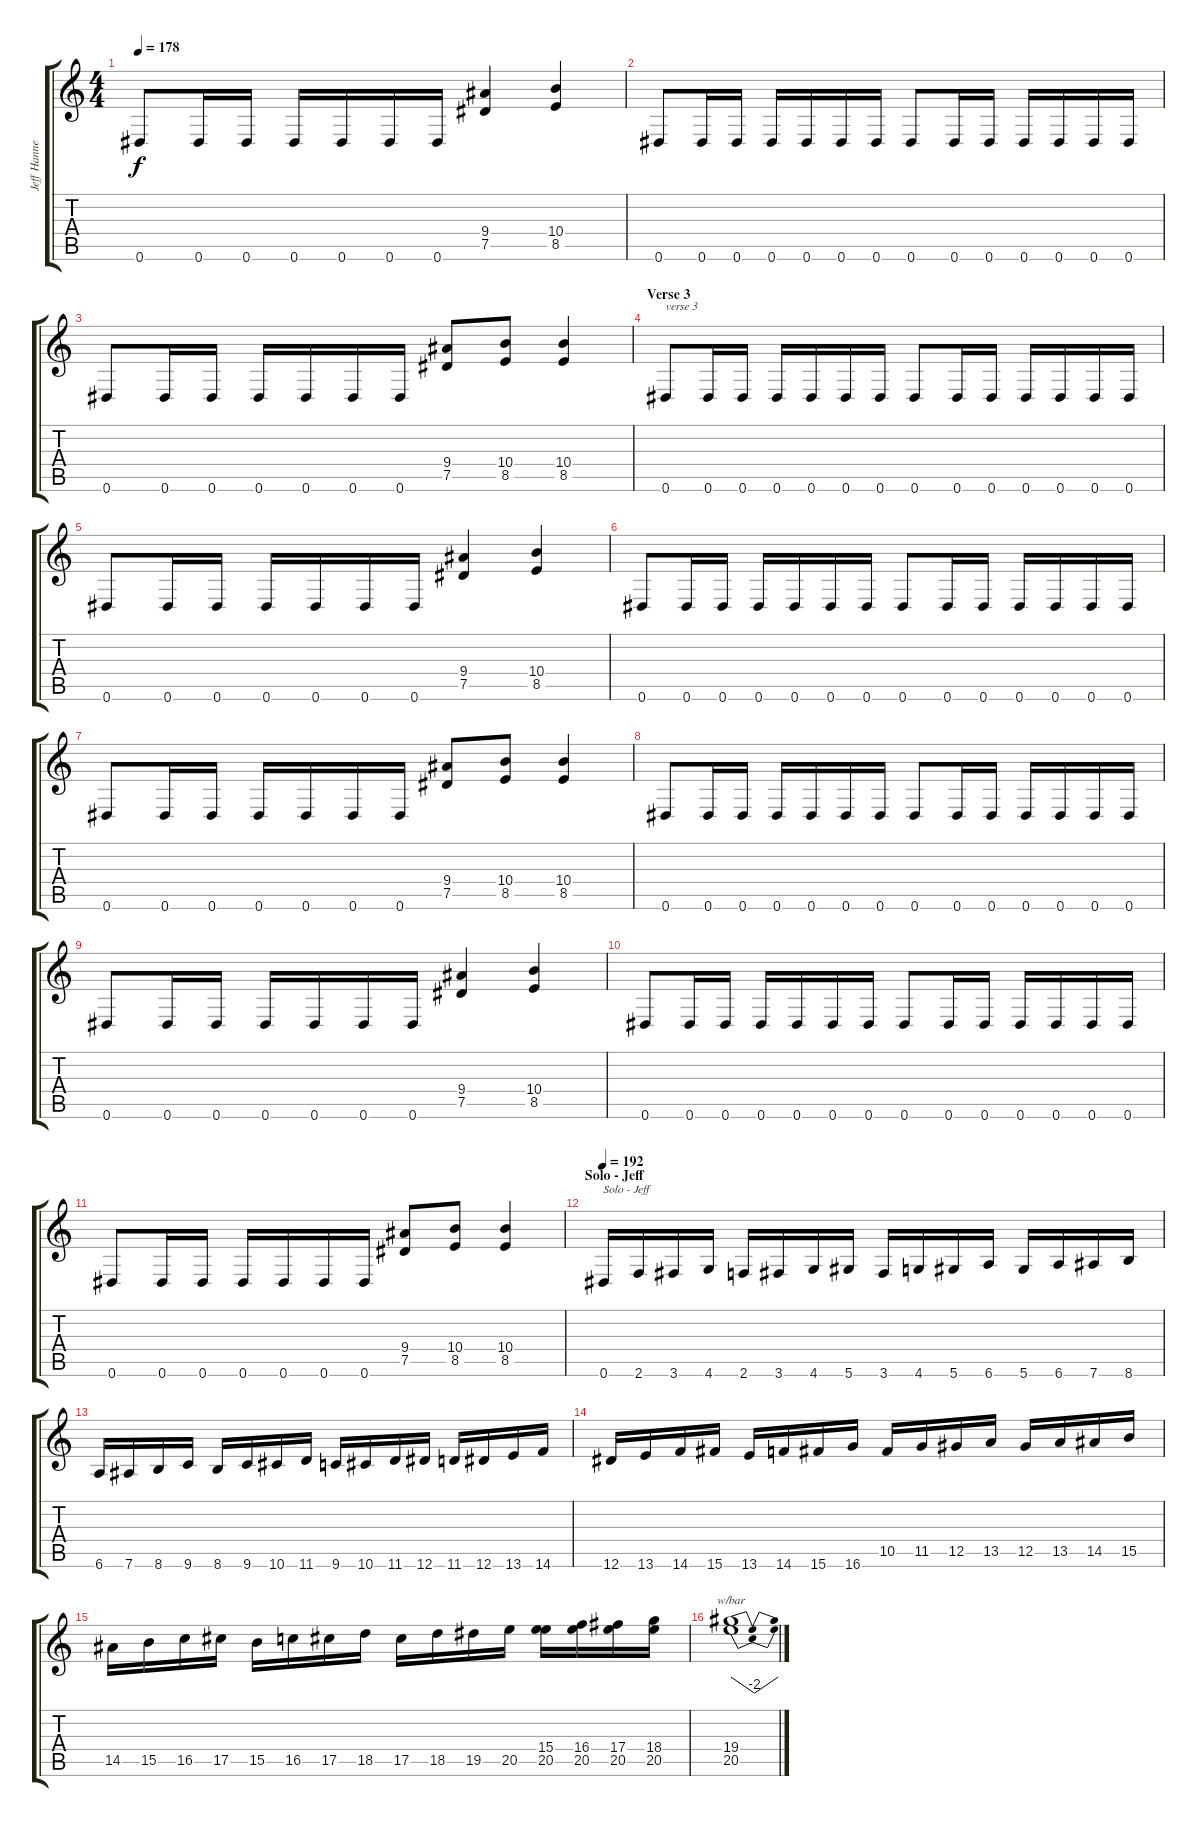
\track ("Jeff Hanneman" "Jeff Hanne") {instrument distortionguitar}
\staff {score tabs}
\tuning (Eb4 Bb3 Gb3 Db3 Ab2 Eb2) {hide}
\ts (4 4)
\tempo 178
\clef g2
\ks c
0.6.8{dy f} 0.6.16 0.6.16 0.6.16 0.6.16 0.6.16 0.6.16 (9.4 7.5).4 (10.4 8.5).4 |
0.6.8 0.6.16 0.6.16 0.6.16 0.6.16 0.6.16 0.6.16 0.6.8 0.6.16 0.6.16 0.6.16 0.6.16 0.6.16 0.6.16 |
0.6.8 0.6.16 0.6.16 0.6.16 0.6.16 0.6.16 0.6.16 (9.4 7.5).8 (10.4 8.5).8 (10.4 8.5).4 |
\section ("" "Verse 3")
0.6.8{txt "verse 3"} 0.6.16 0.6.16 0.6.16 0.6.16 0.6.16 0.6.16 0.6.8 0.6.16 0.6.16 0.6.16 0.6.16 0.6.16 0.6.16 |
0.6.8 0.6.16 0.6.16 0.6.16 0.6.16 0.6.16 0.6.16 (9.4 7.5).4 (10.4 8.5).4 |
0.6.8 0.6.16 0.6.16 0.6.16 0.6.16 0.6.16 0.6.16 0.6.8 0.6.16 0.6.16 0.6.16 0.6.16 0.6.16 0.6.16 |
0.6.8 0.6.16 0.6.16 0.6.16 0.6.16 0.6.16 0.6.16 (9.4 7.5).8 (10.4 8.5).8 (10.4 8.5).4 |
0.6.8 0.6.16 0.6.16 0.6.16 0.6.16 0.6.16 0.6.16 0.6.8 0.6.16 0.6.16 0.6.16 0.6.16 0.6.16 0.6.16 |
0.6.8 0.6.16 0.6.16 0.6.16 0.6.16 0.6.16 0.6.16 (9.4 7.5).4 (10.4 8.5).4 |
0.6.8 0.6.16 0.6.16 0.6.16 0.6.16 0.6.16 0.6.16 0.6.8 0.6.16 0.6.16 0.6.16 0.6.16 0.6.16 0.6.16 |
0.6.8 0.6.16 0.6.16 0.6.16 0.6.16 0.6.16 0.6.16 (9.4 7.5).8 (10.4 8.5).8 (10.4 8.5).4 |
\section ("" "Solo - Jeff")
\tempo 192
0.6.16{txt "Solo - Jeff"} 2.6.16 3.6.16 4.6.16 2.6.16 3.6.16 4.6.16 5.6.16 3.6.16 4.6.16 5.6.16 6.6.16 5.6.16 6.6.16 7.6.16 8.6.16 |
6.6.16 7.6.16 8.6.16 9.6.16 8.6.16 9.6.16 10.6.16 11.6.16 9.6.16 10.6.16 11.6.16 12.6.16 11.6.16 12.6.16 13.6.16 14.6.16 |
12.6.16 13.6.16 14.6.16 15.6.16 13.6.16 14.6.16 15.6.16 16.6.16 10.5.16 11.5.16 12.5.16 13.5.16 12.5.16 13.5.16 14.5.16 15.5.16 |
14.5.16 15.5.16 16.5.16 17.5.16 15.5.16 16.5.16 17.5.16 18.5.16 17.5.16 18.5.16 19.5.16 20.5.16 (15.4 20.5).16 (16.4 20.5).16 (17.4 20.5).16 (18.4 20.5).16 |
(19.4 20.5).1{tbe (dip default 0 0 30 -8 60 0)}
